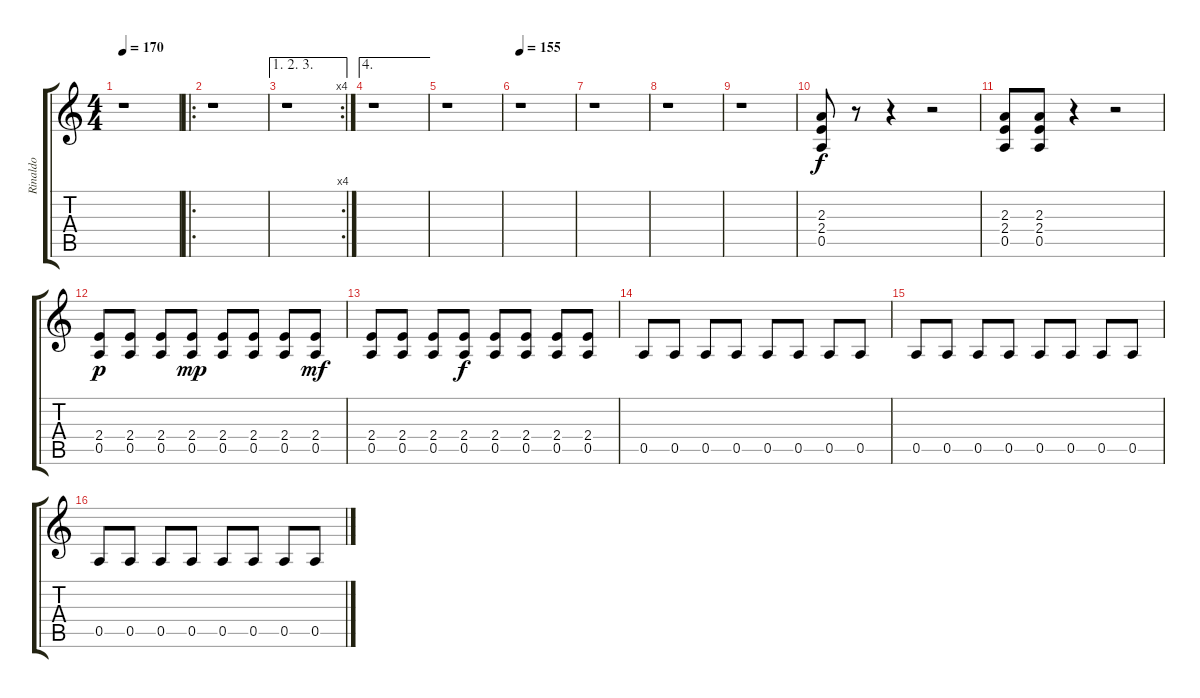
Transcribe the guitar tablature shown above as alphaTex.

\track ("Rinaldo" "Rinaldo") {instrument overdrivenguitar}
\staff {score tabs}
\tuning (E4 B3 G3 D3 A2 E2) {hide}
\ts (4 4)
\tempo 170
\tempo 145
\tempo 170
\clef g2
\ks c
r.1{dy f instrument overdrivenguitar} |
\ro
r.1 |
\ae (1 2 3)
\rc 4
r.1 |
\ae 4
r.1 |
r.1 |
\tempo 155
r.1 |
r.1 |
r.1 |
r.1 |
(2.3 2.4 0.5).8 r.8 r.4 r.2 |
(2.3 2.4 0.5).8 (2.3 2.4 0.5).8 r.4 r.2 |
(2.4 0.5).8{dy p} (2.4 0.5).8 (2.4 0.5).8 (2.4 0.5).8{dy mp} (2.4 0.5).8 (2.4 0.5).8 (2.4 0.5).8 (2.4 0.5).8{dy mf} |
(2.4 0.5).8 (2.4 0.5).8 (2.4 0.5).8 (2.4 0.5).8{dy f} (2.4 0.5).8 (2.4 0.5).8 (2.4 0.5).8 (2.4 0.5).8 |
0.5.8 0.5.8 0.5.8 0.5.8 0.5.8 0.5.8 0.5.8 0.5.8 |
0.5.8 0.5.8 0.5.8 0.5.8 0.5.8 0.5.8 0.5.8 0.5.8 |
0.5.8 0.5.8 0.5.8 0.5.8 0.5.8 0.5.8 0.5.8 0.5.8
